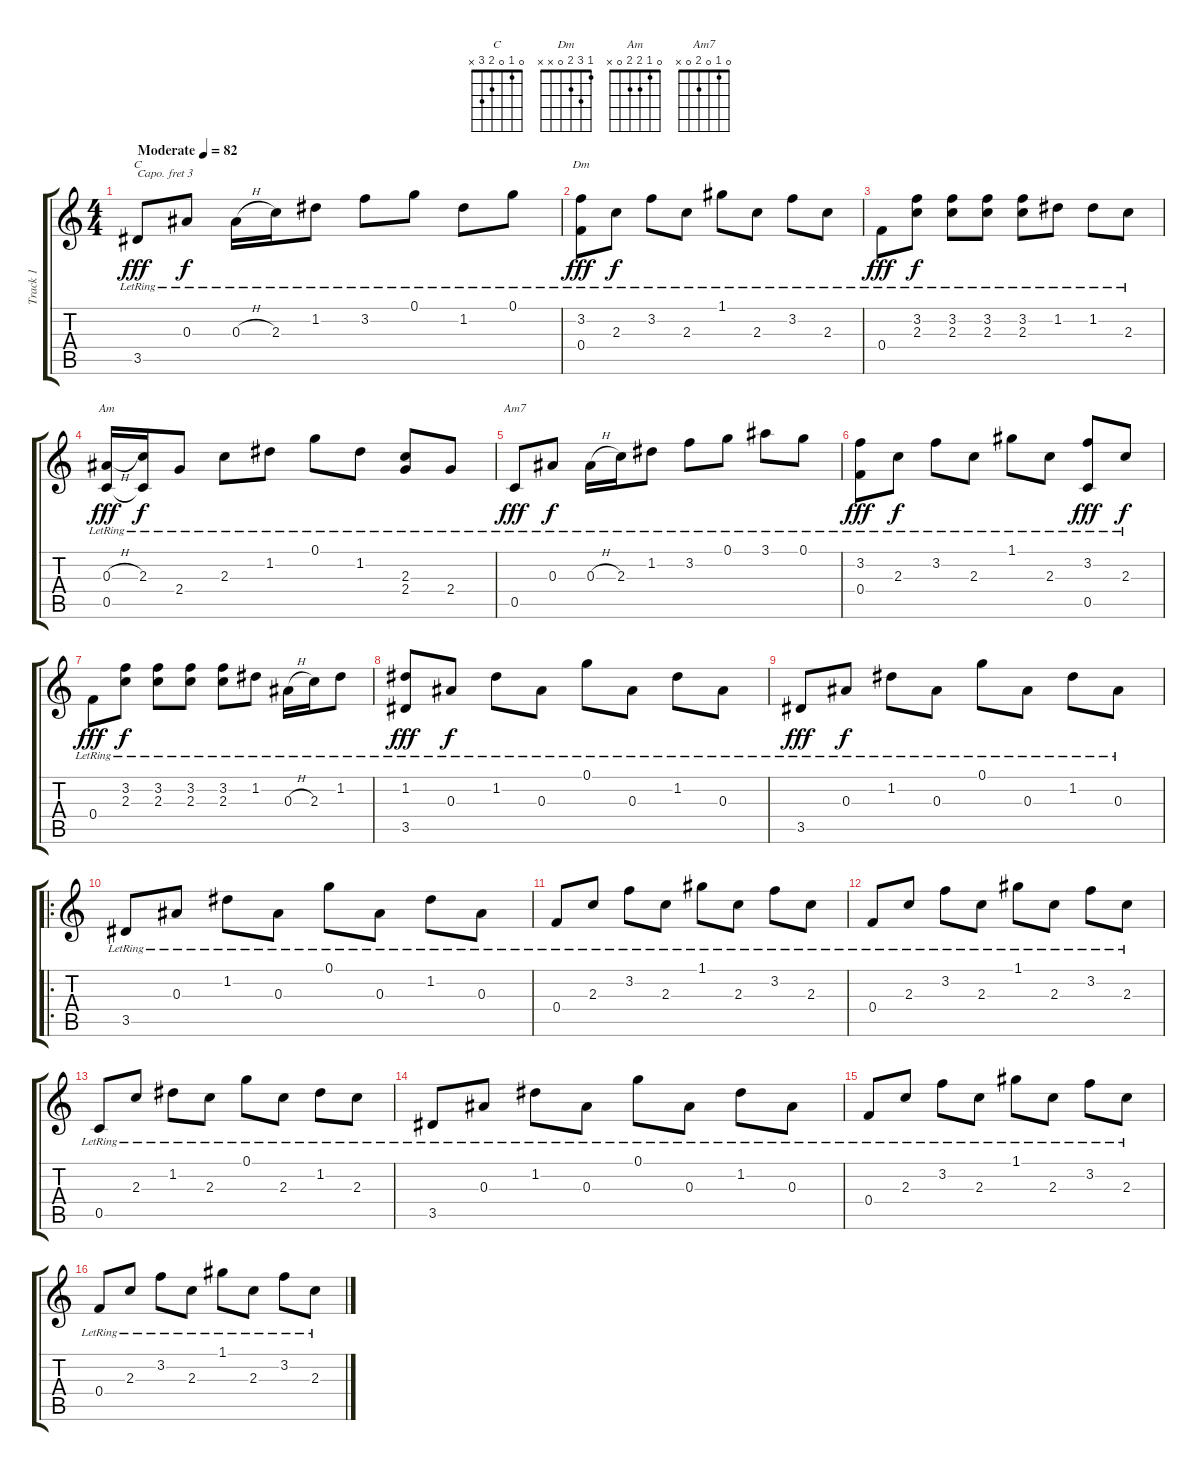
\track ("Track 1" "Track 1") {instrument acousticguitarsteel}
\staff {score tabs}
\capo 3
\tuning (E4 B3 G3 D3 A2 E2) {hide}
\chord ("C" 0 1 0 2 3 x)
\chord ("Dm" 1 3 2 0 x x)
\chord ("Am" 0 1 2 2 0 x)
\chord ("Am7" 0 1 0 2 0 x)
\ts (4 4)
\tempo (82 "Moderate")
\clef g2
\ks c
3.5{lr}.8{ch "C" dy fff instrument acousticguitarsteel} 0.3{lr}.8{dy f} 0.3{h lr}.16 2.3{lr}.16 1.2{lr}.8 3.2{lr}.8 0.1{lr}.8 1.2{lr}.8 0.1{lr}.8 |
(3.2{lr} 0.4{lr}).8{ch "Dm" dy fff} 2.3{lr}.8{dy f} 3.2{lr}.8 2.3{lr}.8 1.1{lr}.8 2.3{lr}.8 3.2{lr}.8 2.3{lr}.8{txt ""} |
0.4{lr}.8{dy fff} (3.2{lr} 2.3{lr}).8{dy f} (3.2{lr} 2.3{lr}).8 (3.2{lr} 2.3{lr}).8 (3.2{lr} 2.3{lr}).8 1.2{lr}.8 1.2{lr}.8 2.3{lr}.8 |
(0.3{h lr} 0.5{lr}).16{ch "Am" dy fff} (2.3{lr} 0.5{t}).16{dy f} 2.4{lr}.8 2.3{lr}.8 1.2{lr}.8 0.1{lr}.8 1.2{lr}.8 (2.3{lr} 2.4{lr}).8 2.4{lr}.8 |
0.5{lr}.8{ch "Am7" dy fff} 0.3{lr}.8{dy f} 0.3{h lr}.16 2.3{lr}.16 1.2{lr}.8 3.2{lr}.8 0.1{lr}.8 3.1{lr}.8 0.1{lr}.8 |
(3.2{lr} 0.4{lr}).8{dy fff} 2.3{lr}.8{dy f} 3.2{lr}.8 2.3{lr}.8 1.1{lr}.8 2.3{lr}.8 (3.2{lr} 0.5{lr}).8{dy fff} 2.3{lr}.8{dy f} |
0.4{lr}.8{dy fff} (3.2{lr} 2.3{lr}).8{dy f} (3.2{lr} 2.3{lr}).8 (3.2{lr} 2.3{lr}).8 (3.2{lr} 2.3{lr}).8 1.2{lr}.8 0.3{h lr}.16 2.3{lr}.16 1.2{lr}.8 |
(1.2{lr} 3.5{lr}).8{dy fff} 0.3{lr}.8{dy f} 1.2{lr}.8 0.3{lr}.8 0.1{lr}.8 0.3{lr}.8 1.2{lr}.8 0.3{lr}.8 |
3.5{lr}.8{dy fff} 0.3{lr}.8{dy f} 1.2{lr}.8 0.3{lr}.8 0.1{lr}.8 0.3{lr}.8 1.2{lr}.8 0.3{lr}.8 |
\ro
3.5{lr}.8 0.3{lr}.8 1.2{lr}.8 0.3{lr}.8 0.1{lr}.8 0.3{lr}.8 1.2{lr}.8 0.3{lr}.8 |
0.4{lr}.8 2.3{lr}.8 3.2{lr}.8 2.3{lr}.8 1.1{lr}.8 2.3{lr}.8 3.2{lr}.8 2.3{lr}.8 |
0.4{lr}.8 2.3{lr}.8 3.2{lr}.8 2.3{lr}.8 1.1{lr}.8 2.3{lr}.8 3.2{lr}.8 2.3{lr}.8 |
0.5{lr}.8 2.3{lr}.8 1.2{lr}.8 2.3{lr}.8 0.1{lr}.8 2.3{lr}.8 1.2{lr}.8 2.3{lr}.8 |
3.5{lr}.8 0.3{lr}.8 1.2{lr}.8 0.3{lr}.8 0.1{lr}.8 0.3{lr}.8 1.2{lr}.8 0.3{lr}.8 |
0.4{lr}.8 2.3{lr}.8 3.2{lr}.8 2.3{lr}.8 1.1{lr}.8 2.3{lr}.8 3.2{lr}.8 2.3{lr}.8 |
0.4{lr}.8 2.3{lr}.8 3.2{lr}.8 2.3{lr}.8 1.1{lr}.8 2.3{lr}.8 3.2{lr}.8 2.3{lr}.8
